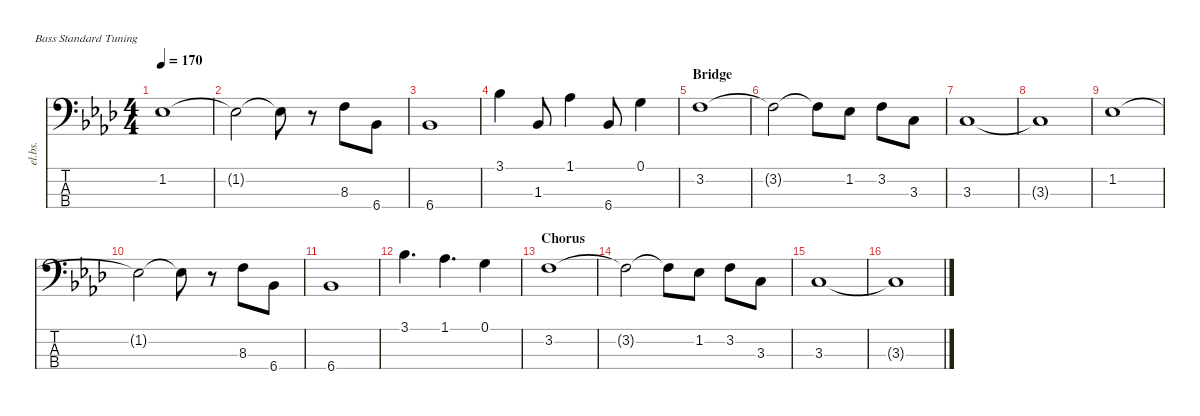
\defaultSystemsLayout 4
\hideDynamics
\bracketExtendMode nobrackets
\otherSystemsTrackNameOrientation horizontal
\track ("Synth Bass" "el.bs.") {instrument electricbassfinger}
\staff {score tabs}
\tuning (G2 D2 A1 E1)
\ts (4 4)
\tempo 170
\clef f4
\ks fminor
1.2{acc b}.1{dy f beam Down} |
1.2{t acc b}.2{beam Down} 1.2{t acc b}.8{beam Down} r.8{beam Down} 8.3{acc forcenatural}.8{beam Down} 6.4{acc b}.8{beam Down} |
6.4{acc b}.1{beam Up} |
3.1{acc b}.4{beam Down} 1.3{acc b}.8{beam Up} 1.1{acc b}.4{beam Down} 6.4{acc b}.8{beam Up} 0.1{acc forcenatural}.4{beam Down} |
\section ("" "Bridge")
3.2{acc forcenatural}.1{dy mf beam Down} |
3.2{t acc forcenatural}.2{beam Down} 3.2{t acc forcenatural}.8{beam Down} 1.2{acc b}.8{beam Down} 3.2{acc forcenatural}.8{beam Down} 3.3{acc forcenatural}.8{beam Down} |
3.3{acc forcenatural}.1{beam Up} |
3.3{t acc forcenatural}.1{beam Up} |
1.2{acc b}.1{beam Down} |
1.2{t acc b}.2{beam Down} 1.2{t acc b}.8{beam Down} r.8{beam Down} 8.3{acc forcenatural}.8{beam Down} 6.4{acc b}.8{beam Down} |
6.4{acc b}.1{beam Up} |
3.1{acc b}.4{d beam Down} 1.1{acc b}.4{d beam Down} 0.1{acc forcenatural}.4{beam Down} |
\section ("" "Chorus")
3.2{acc forcenatural}.1{dy f beam Down} |
3.2{t acc forcenatural}.2{beam Down} 3.2{t acc forcenatural}.8{beam Down} 1.2{acc b}.8{beam Down} 3.2{acc forcenatural}.8{beam Down} 3.3{acc forcenatural}.8{beam Down} |
3.3{acc forcenatural}.1{beam Up} |
3.3{t acc forcenatural}.1{beam Up}
